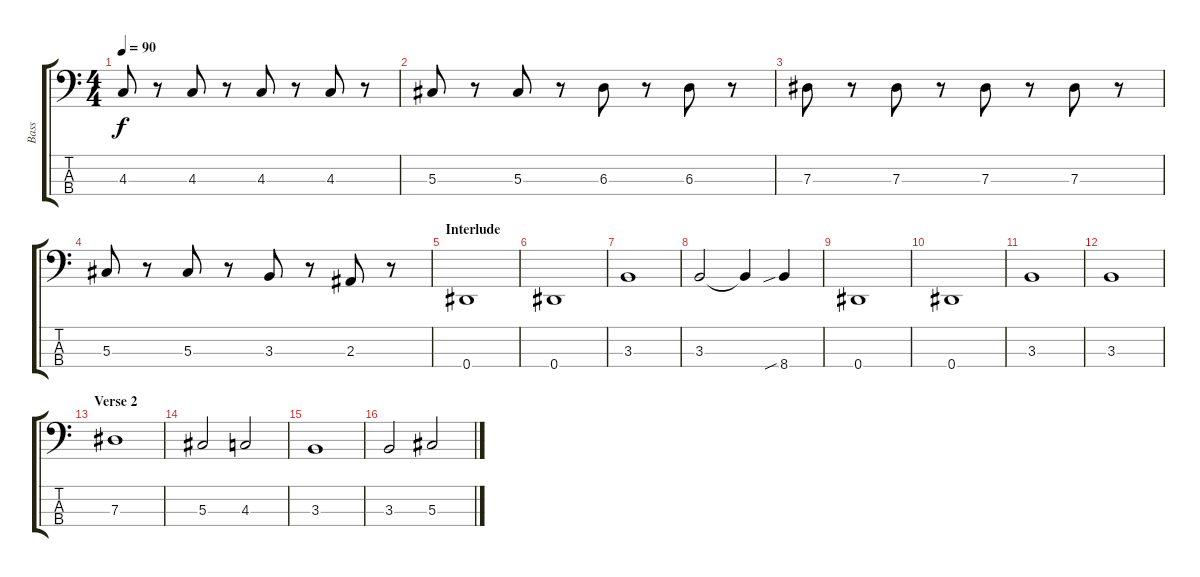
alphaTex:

\track ("Bass" "Bass") {instrument electricbassfinger}
\staff {score tabs}
\tuning (Gb2 Db2 Ab1 Eb1) {hide}
\ts (4 4)
\tempo 90
\clef f4
\ks c
4.3.8{dy f} r.8 4.3.8 r.8 4.3.8 r.8 4.3.8 r.8 |
5.3.8 r.8 5.3.8 r.8 6.3.8 r.8 6.3.8 r.8 |
7.3.8 r.8 7.3.8 r.8 7.3.8 r.8 7.3.8 r.8 |
5.3.8 r.8 5.3.8 r.8 3.3.8 r.8 2.3.8 r.8 |
\section ("" "Interlude")
0.4.1 |
0.4.1 |
3.3.1 |
3.3.2 3.3{t}.4 8.4{sib}.4 |
0.4.1 |
0.4.1 |
3.3.1 |
3.3.1 |
\section ("" "Verse 2")
7.3.1 |
5.3.2 4.3.2 |
3.3.1 |
3.3.2 5.3.2
